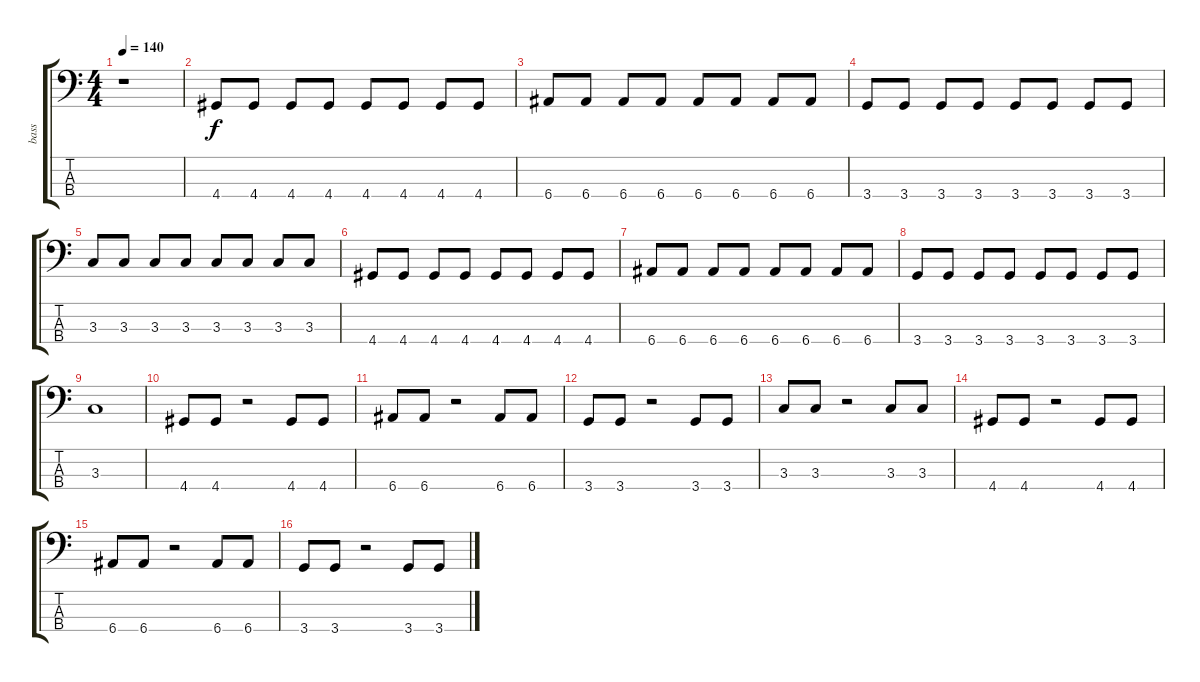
\track ("bass" "bass") {instrument electricbassfinger}
\staff {score tabs}
\tuning (G2 D2 A1 E1) {hide}
\ts (4 4)
\tempo 140
\clef f4
\ks c
r.1{dy f} |
4.4.8 4.4.8 4.4.8 4.4.8 4.4.8 4.4.8 4.4.8 4.4.8 |
6.4.8 6.4.8 6.4.8 6.4.8 6.4.8 6.4.8 6.4.8 6.4.8 |
3.4.8 3.4.8 3.4.8 3.4.8 3.4.8 3.4.8 3.4.8 3.4.8 |
3.3.8 3.3.8 3.3.8 3.3.8 3.3.8 3.3.8 3.3.8 3.3.8 |
4.4.8 4.4.8 4.4.8 4.4.8 4.4.8 4.4.8 4.4.8 4.4.8 |
6.4.8 6.4.8 6.4.8 6.4.8 6.4.8 6.4.8 6.4.8 6.4.8 |
3.4.8 3.4.8 3.4.8 3.4.8 3.4.8 3.4.8 3.4.8 3.4.8 |
3.3.1 |
4.4.8 4.4.8 r.2 4.4.8 4.4.8 |
6.4.8 6.4.8 r.2 6.4.8 6.4.8 |
3.4.8 3.4.8 r.2 3.4.8 3.4.8 |
3.3.8 3.3.8 r.2 3.3.8 3.3.8 |
4.4.8 4.4.8 r.2 4.4.8 4.4.8 |
6.4.8 6.4.8 r.2 6.4.8 6.4.8 |
3.4.8 3.4.8 r.2 3.4.8 3.4.8
